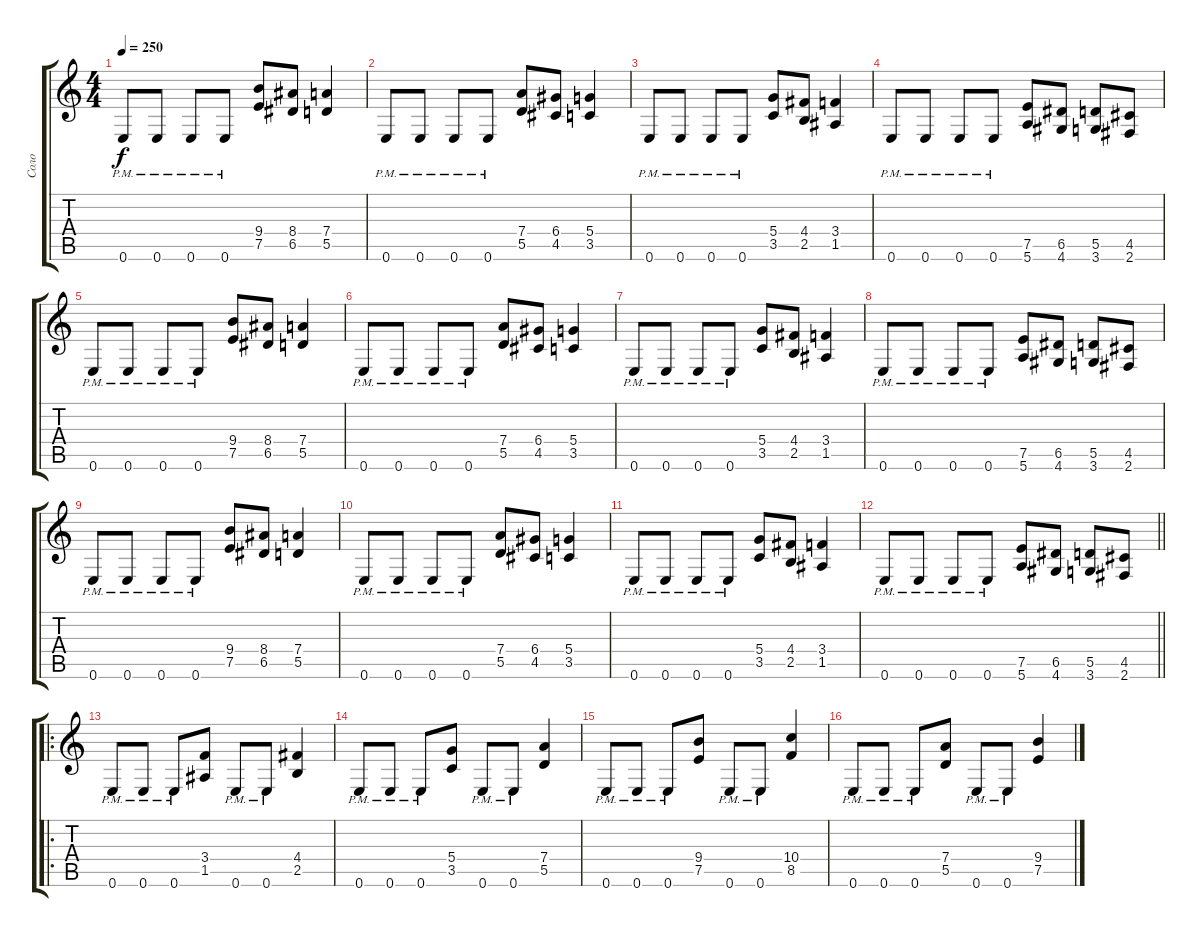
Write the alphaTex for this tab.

\track ("Соло" "Соло") {instrument distortionguitar}
\staff {score tabs}
\tuning (E4 B3 G3 D3 A2 E2) {hide}
\ts (4 4)
\tempo 250
\clef g2
\ks c
0.6{pm}.8{dy f} 0.6{pm}.8 0.6{pm}.8 0.6{pm}.8 (9.4 7.5).8 (8.4 6.5).8 (7.4 5.5).4 |
0.6{pm}.8 0.6{pm}.8 0.6{pm}.8 0.6{pm}.8 (7.4 5.5).8 (6.4 4.5).8 (5.4 3.5).4 |
0.6{pm}.8 0.6{pm}.8 0.6{pm}.8 0.6{pm}.8 (5.4 3.5).8 (4.4 2.5).8 (3.4 1.5).4 |
0.6{pm}.8 0.6{pm}.8 0.6{pm}.8 0.6{pm}.8 (7.5 5.6).8 (6.5 4.6).8 (5.5 3.6).8 (4.5 2.6).8 |
0.6{pm}.8 0.6{pm}.8 0.6{pm}.8 0.6{pm}.8 (9.4 7.5).8 (8.4 6.5).8 (7.4 5.5).4 |
0.6{pm}.8 0.6{pm}.8 0.6{pm}.8 0.6{pm}.8 (7.4 5.5).8 (6.4 4.5).8 (5.4 3.5).4 |
0.6{pm}.8 0.6{pm}.8 0.6{pm}.8 0.6{pm}.8 (5.4 3.5).8 (4.4 2.5).8 (3.4 1.5).4 |
0.6{pm}.8 0.6{pm}.8 0.6{pm}.8 0.6{pm}.8 (7.5 5.6).8 (6.5 4.6).8 (5.5 3.6).8 (4.5 2.6).8 |
0.6{pm}.8 0.6{pm}.8 0.6{pm}.8 0.6{pm}.8 (9.4 7.5).8 (8.4 6.5).8 (7.4 5.5).4 |
0.6{pm}.8 0.6{pm}.8 0.6{pm}.8 0.6{pm}.8 (7.4 5.5).8 (6.4 4.5).8 (5.4 3.5).4 |
0.6{pm}.8 0.6{pm}.8 0.6{pm}.8 0.6{pm}.8 (5.4 3.5).8 (4.4 2.5).8 (3.4 1.5).4 |
\barLineRight lightlight
0.6{pm}.8 0.6{pm}.8 0.6{pm}.8 0.6{pm}.8 (7.5 5.6).8 (6.5 4.6).8 (5.5 3.6).8 (4.5 2.6).8 |
\ro
0.6{pm}.8 0.6{pm}.8 0.6{pm}.8 (3.4 1.5).8 0.6{pm}.8 0.6{pm}.8 (4.4 2.5).4 |
0.6{pm}.8 0.6{pm}.8 0.6{pm}.8 (5.4 3.5).8 0.6{pm}.8 0.6{pm}.8 (7.4 5.5).4 |
0.6{pm}.8 0.6{pm}.8 0.6{pm}.8 (9.4 7.5).8 0.6{pm}.8 0.6{pm}.8 (10.4 8.5).4 |
0.6{pm}.8 0.6{pm}.8 0.6{pm}.8 (7.4 5.5).8 0.6{pm}.8 0.6{pm}.8 (9.4 7.5).4
